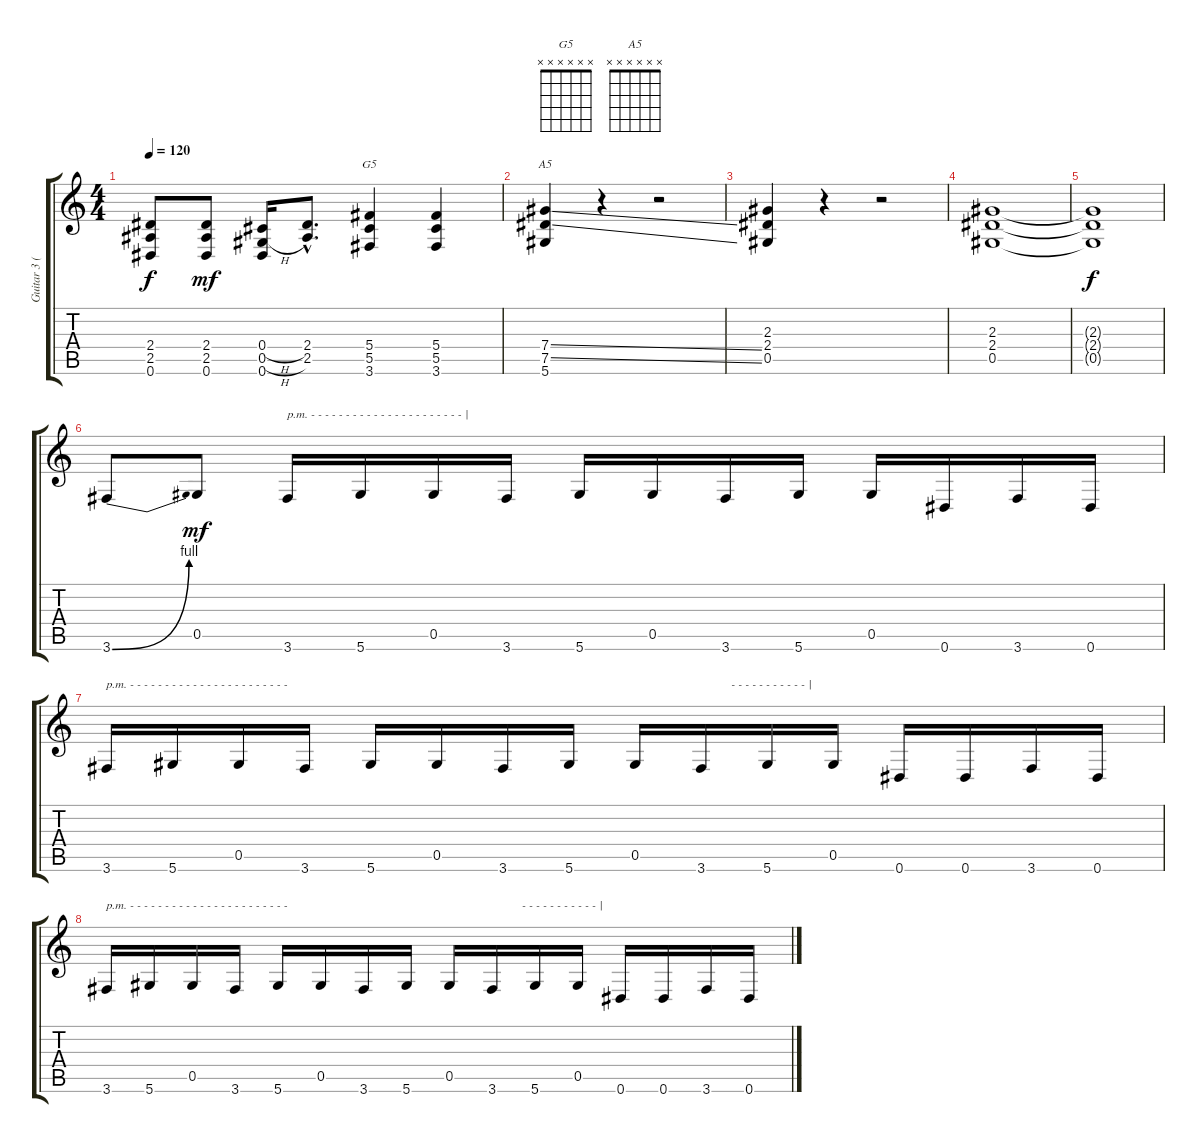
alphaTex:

\track ("Guitar 3 (Izzy)" "Guitar 3 (") {instrument overdrivenguitar}
\staff {score tabs}
\tuning (Eb4 Bb3 Gb3 Db3 Ab2 Eb2) {hide}
\chord ("G5" x x x x x x) {firstfret 0}
\chord ("A5" x x x x x x) {firstfret 0}
\ts (4 4)
\tempo 120
\clef g2
\ks c
(2.4{t} 2.5{t} 0.6{t}).8{dy f} (2.4 2.5 0.6).8{dy mf} (0.4{h} 0.5{h} 0.6).16 (2.4{hac} 2.5{hac}).8{d} (5.4 5.5 3.6).4{ch "G5"} (5.4 5.5 3.6).4 |
(7.4{ss} 7.5{ss} 5.6).4{ch "A5"} r.4 r.2 |
(2.3 2.4 0.5).4 r.4 r.2 |
(2.3 2.4 0.5).1 |
(2.3{t} 2.4{t} 0.5{t}).1{dy f} |
3.6{be (bend 0 0 60 4)}.8 0.5.8{dy mf} 3.6.16{txt "p.m. - - - - - - - - - - - - - - - - - - - - - - |"} 5.6.16 0.5.16 3.6.16 5.6.16 0.5.16 3.6.16 5.6.16 0.5.16 0.6.16 3.6.16 0.6.16 |
3.6.16{txt "p.m. - - - - - - - - - - - - - - - - - - - - - - -"} 5.6.16 0.5.16 3.6.16 5.6.16 0.5.16 3.6.16 5.6.16 0.5.16 3.6.16{txt "          - - - - - - - - - - - |"} 5.6.16 0.5.16 0.6.16 0.6.16 3.6.16 0.6.16 |
3.6.16{txt "p.m. - - - - - - - - - - - - - - - - - - - - - - -"} 5.6.16 0.5.16 3.6.16 5.6.16 0.5.16 3.6.16 5.6.16 0.5.16 3.6.16{txt "          - - - - - - - - - - - |"} 5.6.16 0.5.16 0.6.16 0.6.16 3.6.16 0.6.16
